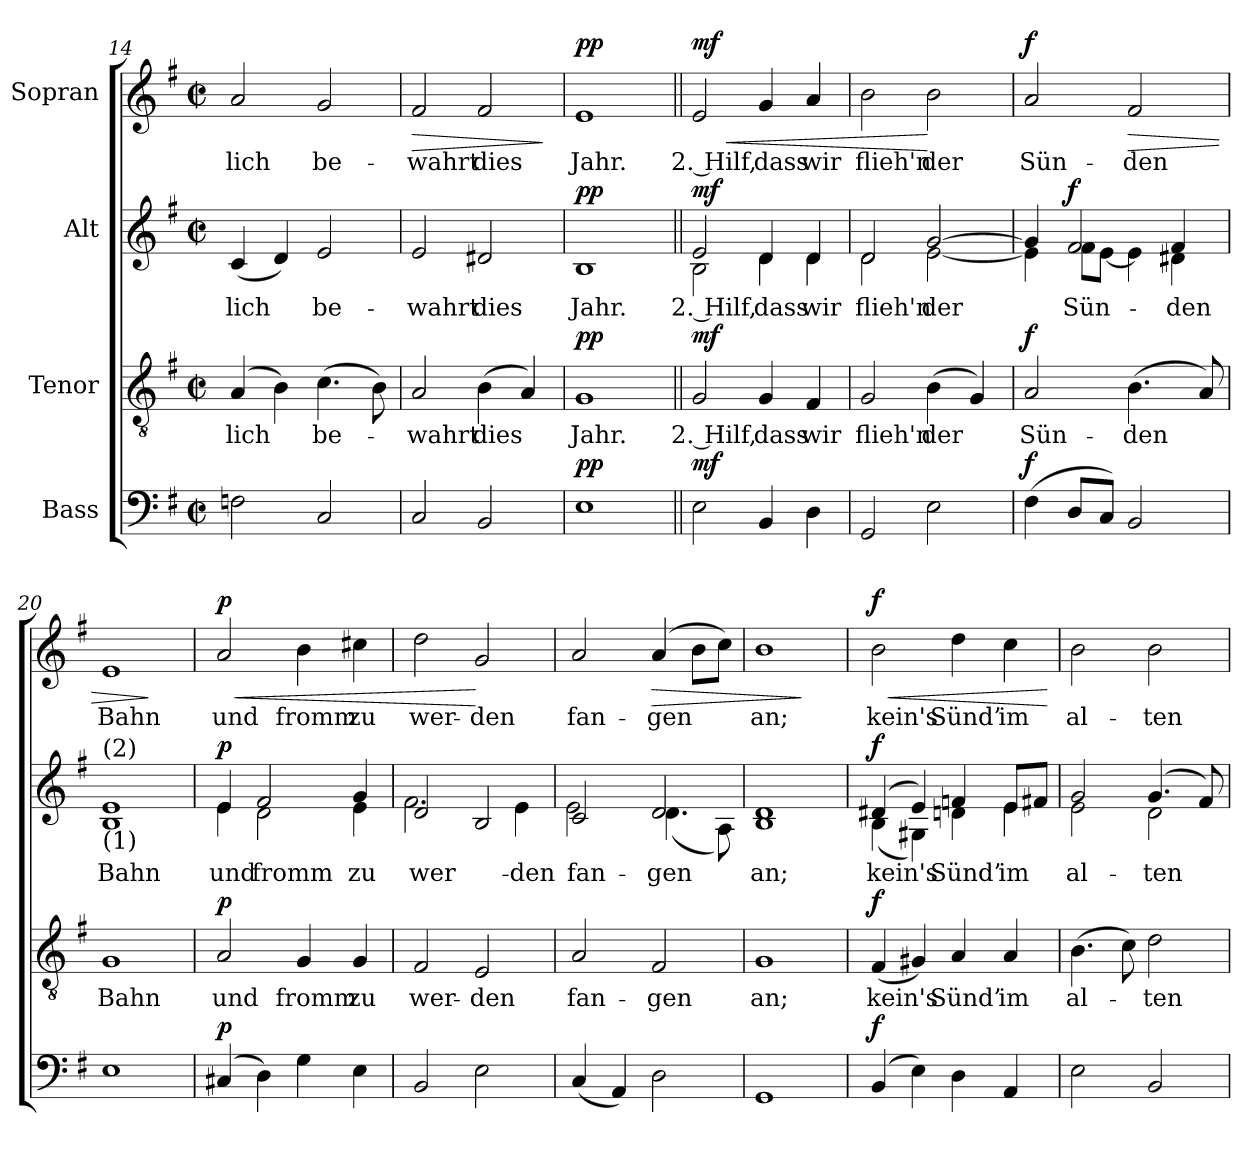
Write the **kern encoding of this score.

**kern	**dynam	**kern	**text	**dynam	**kern	**text	**dynam	**kern	**text	**dynam
*part4	*part4	*part3	*part3	*part3	*part2	*part2	*part2	*part1	*part1	*part1
*staff4	*staff4	*staff3	*staff3	*staff3	*staff2	*staff2	*staff2	*staff1	*staff1	*staff1
*I"Bass	*	*I"Tenor	*	*	*I"Alt	*	*	*I"Sopran	*	*
*clefF4	*	*clefGv2	*	*	*clefG2	*	*	*clefG2	*	*
*k[f#]	*	*k[f#]	*	*	*k[f#]	*	*	*k[f#]	*	*
*M2/2	*	*M2/2	*	*	*M2/2	*	*	*M2/2	*	*
*met(c|)	*	*met(c|)	*	*	*met(c|)	*	*	*met(c|)	*	*
=14	=14	=14	=14	=14	=14	=14	=14	=14	=14	=14
!	!	!	!LO:LY:b	!	!	!LO:LY:b	!	!	!LO:LY:b	!
2Fn\	.	(4A/	-lich	.	(4c/	-lich	.	2a/	-lich	.
.	.	4B\)	.	.	4d/)	.	.	.	.	.
!	!	!	!LO:LY:b	!	!	!LO:LY:b	!	!	!LO:LY:b	!
2C/	.	(4.c\	be-	.	2e/	be-	.	2g/	be-	.
.	.	8B\)	.	.	.	.	.	.	.	.
=15	=15	=15	=15	=15	=15	=15	=15	=15	=15	=15
!	!	!	!LO:LY:b	!	!	!LO:LY:b	!	!	!LO:LY:b	!LO:HP:b
2C/	.	2A/	-wahrt	.	2e/	-wahrt	.	2f#/	-wahrt	>
!	!	!	!LO:LY:b	!	!	!LO:LY:b	!	!	!LO:LY:b	!
2BB/	.	(4B\	dies	.	2d#X/	dies	.	2f#/	dies	.
.	.	4A/)	.	.	.	.	.	.	.	.
.	.	.	.	.	.	.	.	.	.	]
=16	=16	=16	=16	=16	=16	=16	=16	=16	=16	=16
!	!LO:DY:a	!	!LO:LY:b	!LO:DY:a	!	!LO:LY:b	!LO:DY:a	!	!LO:LY:b	!LO:DY:a
1E	pp	1G	Jahr.	pp	1B	Jahr.	pp	1e	Jahr.	pp
!!LO:PB:g=z
=17||	=17||	=17||	=17||	=17||	=17||	=17||	=17||	=17||	=17||	=17||
!	!LO:DY:a	!	!LO:LY:b	!LO:DY:a	!	!LO:LY:b	!LO:DY:a	!	!LO:LY:b	!LO:HP:b
*	*	*	*	*	*^	*	*	*	*	*
!	!	!	!	!	!	!	!	!	!	!	!LO:DY:n=1:a
2E\	mf	2G/	2. Hilf,	mf	2e/	2B\	2. Hilf,	mf	2e/	2. Hilf,	< mf
!	!	!	!LO:LY:b	!	!	!	!LO:LY:b	!	!	!LO:LY:b	!
4BB/	.	4G/	dass	.	4d/	4d\	dass	.	4g/	dass	.
!	!	!	!LO:LY:b	!	!	!	!LO:LY:b	!	!	!LO:LY:b	!
4D\	.	4F#/	wir	.	4d/	4d\	wir	.	4a/	wir	.
=18	=18	=18	=18	=18	=18	=18	=18	=18	=18	=18	=18
!	!	!	!LO:LY:b	!	!	!	!LO:LY:b	!	!	!LO:LY:b	!
2GG/	.	2G/	flieh'n	.	2d/	2d\	flieh'n	.	2b\	flieh'n	.
!	!	!	!LO:LY:b	!	!	!	!LO:LY:b	!	!	!LO:LY:b	!
2E\	.	(4B\	der	.	[2g/	[2e\	der	.	2b\	der	[
.	.	4G/)	.	.	.	.	.	.	.	.	.
=19	=19	=19	=19	=19	=19	=19	=19	=19	=19	=19	=19
!	!LO:DY:a	!	!LO:LY:b	!LO:DY:a	!	!	!	!	!	!LO:LY:b	!LO:DY:a
(4F#\	f	2A/	Sün-	f	4g/]	4e\]	.	.	2a/	Sün-	f
!	!	!	!	!	!	!	!LO:LY:b	!LO:DY:a	!	!	!
8D/L	.	.	.	.	2f#/	8f#\L	Sün-	f	.	.	.
8C/J)	.	.	.	.	.	[8e\J	.	.	.	.	.
!	!	!	!LO:LY:b	!	!	!	!	!	!	!LO:LY:b	!LO:HP:b
2BB/	.	(4.B\	-den	.	.	4e\]	.	.	2f#/	-den	>
!	!	!	!	!	!	!	!LO:LY:b	!	!	!	!
.	.	.	.	.	4f#/	4d#X\	-den	.	.	.	.
.	.	8A/)	.	.	.	.	.	.	.	.	.
=20	=20	=20	=20	=20	=20	=20	=20	=20	=20	=20	=20
!	!	!	!	!	!LO:TX:a:t=(2)	!	!	!	!	!	!
!	!	!	!	!	!LO:TX:b:t=(1)	!	!	!	!	!	!
!	!	!	!LO:LY:b	!	!	!	!LO:LY:b	!	!	!LO:LY:b	!
1E	.	1G	Bahn	.	1B	1e	Bahn	.	1e	Bahn	.
*	*	*	*	*	*v	*v	*	*	*	*	*
.	.	.	.	.	.	.	.	.	.	]
=21	=21	=21	=21	=21	=21	=21	=21	=21	=21	=21
!	!LO:DY:a	!	!LO:LY:b	!LO:DY:a	!	!LO:LY:b	!LO:DY:a	!	!LO:LY:b	!LO:HP:b
*	*	*	*	*	*^	*	*	*	*	*
!	!	!	!	!	!	!	!	!	!	!	!LO:DY:n=1:a
(4C#X/	p	2A/	und	p	4e/	4e\	und	p	2a/	und	< p
!	!	!	!	!	!	!	!LO:LY:b	!	!	!	!
4D\)	.	.	.	.	2f#/	2d\	fromm	.	.	.	.
!	!	!	!LO:LY:b	!	!	!	!	!	!	!LO:LY:b	!
4G\	.	4G/	fromm	.	.	.	.	.	4b\	fromm	.
!	!	!	!LO:LY:b	!	!	!	!LO:LY:b	!	!	!LO:LY:b	!
4E\	.	4G/	zu	.	4g/	4e\	zu	.	4cc#X\	zu	.
!!LO:LB:g=z
=22	=22	=22	=22	=22	=22	=22	=22	=22	=22	=22	=22
!	!	!	!LO:LY:b	!	!	!	!LO:LY:b	!	!	!LO:LY:b	!
2BB/	.	2F#/	wer-	.	2d/	2.f#\	wer-	.	2dd\	wer-	.
!	!	!	!LO:LY:b	!	!	!	!	!	!	!LO:LY:b	!
2E\	.	2E/	-den	.	2B/	.	.	.	2g/	-den	[
!	!	!	!	!	!	!	!LO:LY:b	!	!	!	!
.	.	.	.	.	.	4e\	-den	.	.	.	.
=23	=23	=23	=23	=23	=23	=23	=23	=23	=23	=23	=23
!	!	!	!LO:LY:b	!	!	!	!LO:LY:b	!	!	!LO:LY:b	!
(4C/	.	2A/	fan-	.	2c/	2e\	fan-	.	2a/	fan-	.
4AA/)	.	.	.	.	.	.	.	.	.	.	.
!	!	!	!LO:LY:b	!	!	!	!LO:LY:b	!	!	!LO:LY:b	!LO:HP:b
2D\	.	2F#/	-gen	.	2d/	(4.d\	-gen	.	(4a/	-gen	>
.	.	.	.	.	.	.	.	.	8b\L	.	.
.	.	.	.	.	.	8A\)	.	.	8cc\J)	.	.
=24	=24	=24	=24	=24	=24	=24	=24	=24	=24	=24	=24
!	!	!	!LO:LY:b	!	!	!	!LO:LY:b	!	!	!LO:LY:b	!
1GG	.	1G	an;	.	1d	1B	an;	.	1b	an;	.
*	*	*	*	*	*v	*v	*	*	*	*	*
.	.	.	.	.	.	.	.	.	.	]
=25	=25	=25	=25	=25	=25	=25	=25	=25	=25	=25
!	!LO:DY:a	!	!LO:LY:b	!LO:DY:a	!	!LO:LY:b	!LO:DY:a	!	!LO:LY:b	!LO:HP:b
*	*	*	*	*	*^	*	*	*	*	*
!	!	!	!	!	!	!	!	!	!	!	!LO:DY:n=1:a
(4BB/	f	(4F#/	kein's	f	(4d#X/	(4B\	kein's	f	2b\	kein's	< f
4E\)	.	4G#X/)	.	.	4e/)	4G#X\)	.	.	.	.	.
!	!	!	!LO:LY:b	!	!	!	!LO:LY:b	!	!	!LO:LY:b	!
4D\	.	4A/	Sünd’	.	4fn/	4dn\	Sünd’	.	4dd\	Sünd’	.
!	!	!	!LO:LY:b	!	!	!	!LO:LY:b	!	!	!LO:LY:b	!
4AA/	.	4A/	im	.	8e/L	4e\	im	.	4cc\	im	.
.	.	.	.	.	8f#X/J	.	.	.	.	.	.
*	*	*	*	*	*v	*v	*	*	*	*	*
.	.	.	.	.	.	.	.	.	.	[
=26	=26	=26	=26	=26	=26	=26	=26	=26	=26	=26
!	!	!	!LO:LY:b	!	!	!LO:LY:b	!	!	!LO:LY:b	!
*	*	*	*	*	*^	*	*	*	*	*
2E\	.	(4.B\	al-	.	2g/	2e\	al-	.	2b\	al-	.
.	.	8c\)	.	.	.	.	.	.	.	.	.
!	!	!	!LO:LY:b	!	!	!	!LO:LY:b	!	!	!LO:LY:b	!
2BB/	.	2d\	-ten	.	(4.g/	2d\	-ten	.	2b\	-ten	.
.	.	.	.	.	8f#/)	.	.	.	.	.	.
*	*	*	*	*	*v	*v	*	*	*	*	*
=	=	=	=	=	=	=	=	=	=	=
*-	*-	*-	*-	*-	*-	*-	*-	*-	*-	*-
